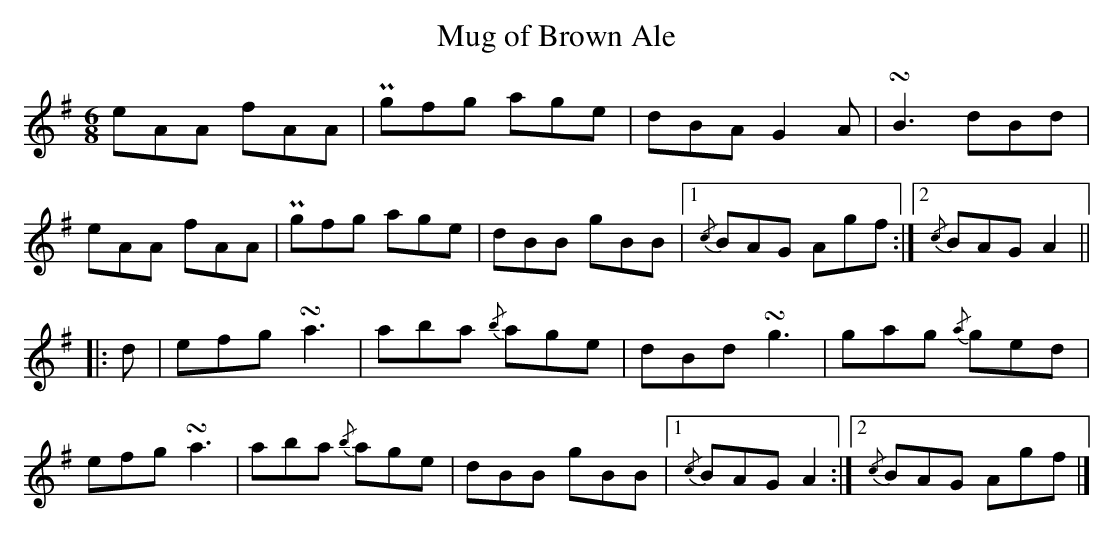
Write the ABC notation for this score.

X:1
U: ~ = !turn!
T:Mug of Brown Ale
L:1/8
M:6/8
K:ADor
eAA fAA | Pgfg age | dBA G2 A | ~B3 dBd |
eAA fAA | Pgfg age | dBB gBB | [1 {/c}BAG Agf :| [2 {/c}BAG A2 ||
|: d | efg ~a3 | aba {/b}age | dBd ~g3 | gag {/a}ged |
efg ~a3 | aba {/b}age | dBB gBB | [1 {/c}BAG A2 :| [2 {/c}BAG Agf |]
